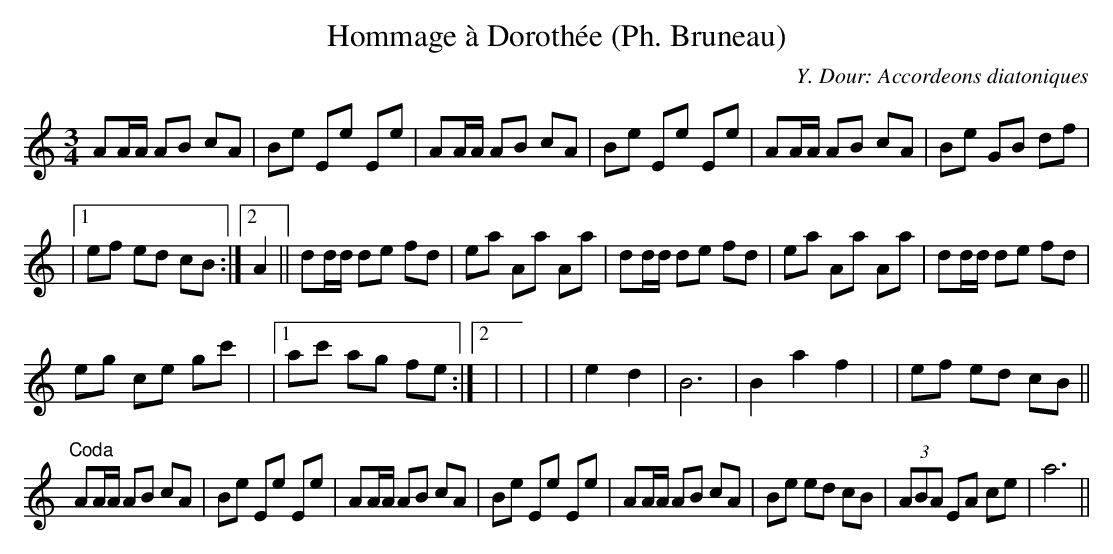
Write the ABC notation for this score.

X:1
T:Hommage à Dorothée (Ph. Bruneau)
C:Y. Dour: Accordeons diatoniques
M:3/4
L:1/8
K:C
AA/A/ AB cA|Be Ee Ee|AA/A/ AB cA|Be Ee Ee|\
AA/A/ AB cA|Be GB df|
+E6e6+|1ef ed cB:|2 +E4e4+A2||\
dd/d/ de fd|ea Aa Aa|dd/d/ de fd|ea Aa Aa|\
dd/d/ de fd|
eg ce gc'|+A6a6+|1 ac' ag fe:|2 +A2a2+ +G2g2+ +F2f2+|\
+E3e3+ +Gg+ +G2-g2-+|+G2g2+ +F2f2+ +E2e2+|\
+D3d3+ +Ff+ +F2-f2-+|+F2f2+ e2d2|B6|B2a2f2|+E6e6+|ef ed cB||
"Coda" AA/A/ AB cA|Be Ee Ee|AA/A/ AB cA|Be Ee Ee|\
AA/A/ AB cA|Be ed cB|(3ABA EA ce|a6||
